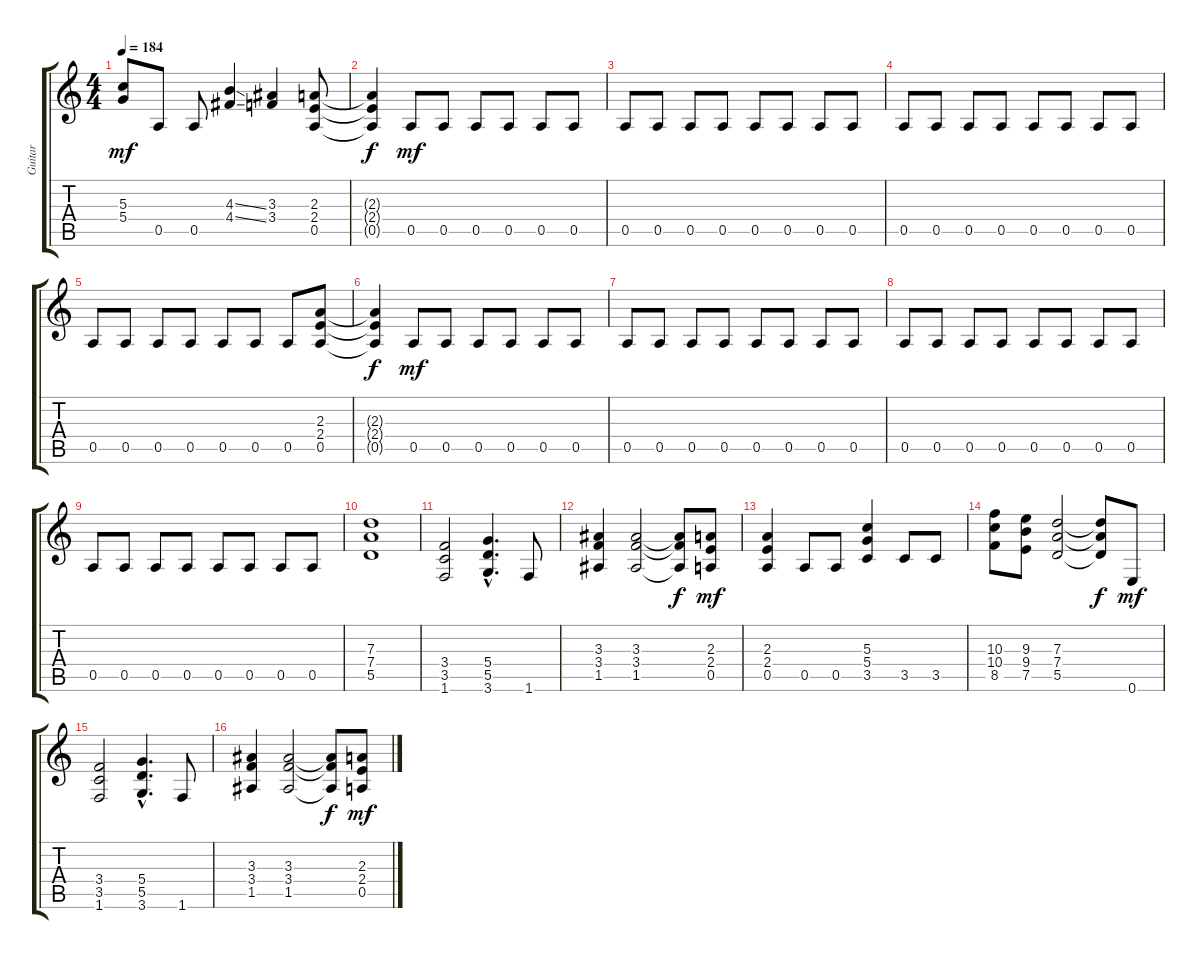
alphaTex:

\track ("Guitar" "Guitar") {instrument distortionguitar}
\staff {score tabs}
\tuning (E4 B3 G3 D3 A2 E2) {hide}
\ts (4 4)
\tempo 184
\clef g2
\ks c
(5.3 5.4).8{dy mf} 0.5.8 0.5.8 (4.3{ss} 4.4{ss}).4 (3.3 3.4).4 (2.3 2.4 0.5).8 |
(2.3{t} 2.4{t} 0.5{t}).4{dy f} 0.5.8{dy mf} 0.5.8 0.5.8 0.5.8 0.5.8 0.5.8 |
0.5.8 0.5.8 0.5.8 0.5.8 0.5.8 0.5.8 0.5.8 0.5.8 |
0.5.8 0.5.8 0.5.8 0.5.8 0.5.8 0.5.8 0.5.8 0.5.8 |
0.5.8 0.5.8 0.5.8 0.5.8 0.5.8 0.5.8 0.5.8 (2.3 2.4 0.5).8 |
(2.3{t} 2.4{t} 0.5{t}).4{dy f} 0.5.8{dy mf} 0.5.8 0.5.8 0.5.8 0.5.8 0.5.8 |
0.5.8 0.5.8 0.5.8 0.5.8 0.5.8 0.5.8 0.5.8 0.5.8 |
0.5.8 0.5.8 0.5.8 0.5.8 0.5.8 0.5.8 0.5.8 0.5.8 |
0.5.8 0.5.8 0.5.8 0.5.8 0.5.8 0.5.8 0.5.8 0.5.8 |
(7.3 7.4 5.5).1 |
(3.4 3.5 1.6).2 (5.4{hac} 5.5{hac} 3.6{hac}).4{d} 1.6.8 |
(3.3 3.4 1.5).4 (3.3 3.4 1.5).2 (3.3{t} 3.4{t} 1.5{t}).8{dy f} (2.3 2.4 0.5).8{dy mf} |
(2.3 2.4 0.5).4 0.5.8 0.5.8 (5.3 5.4 3.5).4 3.5.8 3.5.8 |
(10.3 10.4 8.5).8 (9.3 9.4 7.5).8 (7.3 7.4 5.5).2 (7.3{t} 7.4{t} 5.5{t}).8{dy f} 0.6.8{dy mf} |
(3.4 3.5 1.6).2 (5.4{hac} 5.5{hac} 3.6{hac}).4{d} 1.6.8 |
(3.3 3.4 1.5).4 (3.3 3.4 1.5).2 (3.3{t} 3.4{t} 1.5{t}).8{dy f} (2.3 2.4 0.5).8{dy mf}
